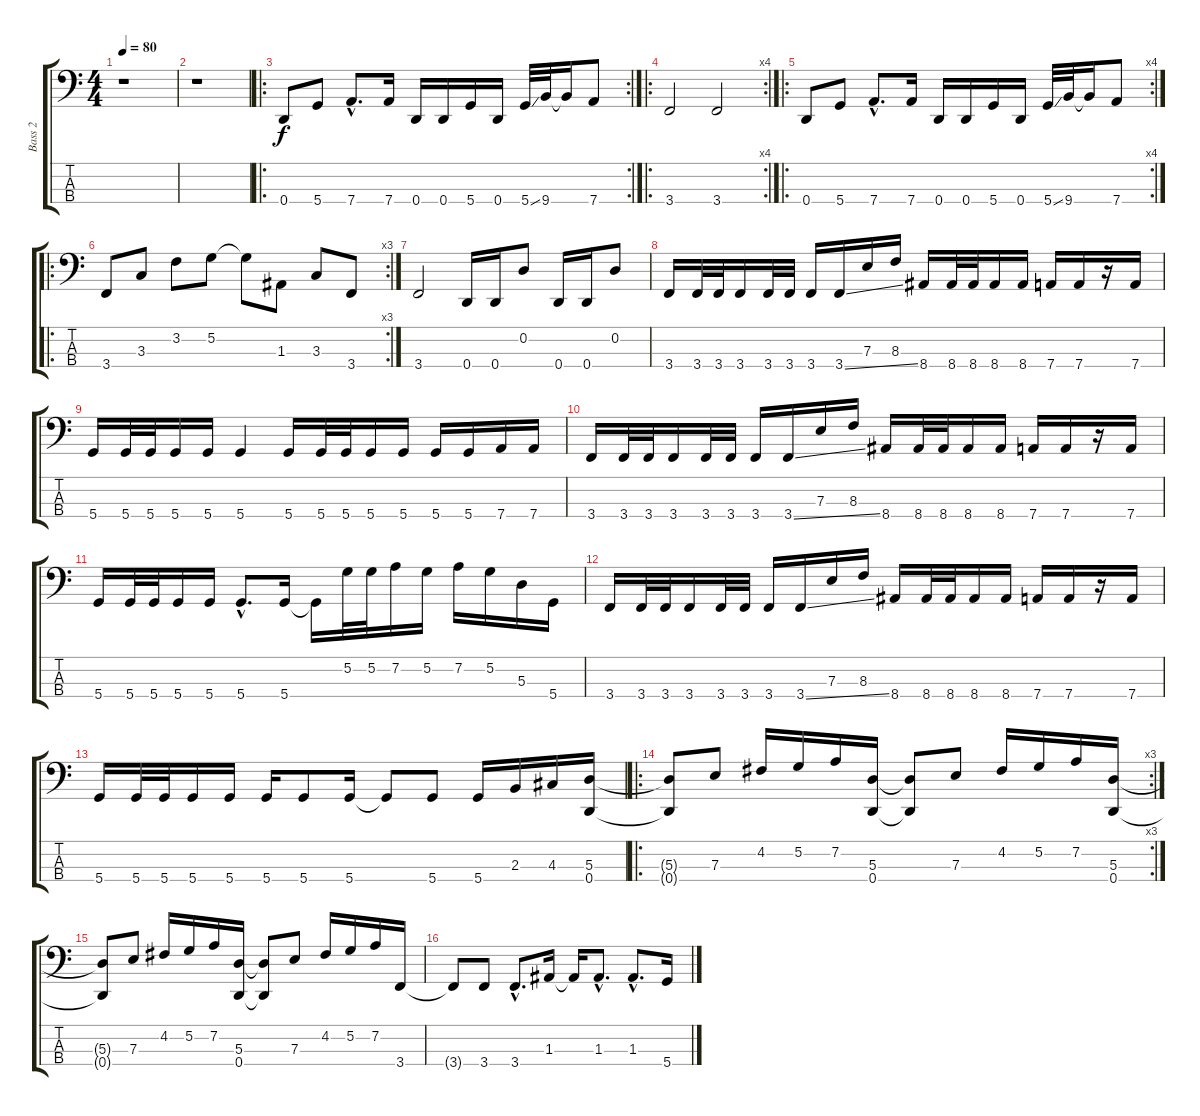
\track ("Bass 2" "Bass 2") {instrument electricbasspick}
\staff {score tabs}
\tuning (G2 D2 A1 D1) {hide}
\ts (4 4)
\tempo 80
\clef f4
\ks c
r.1{dy f instrument electricbasspick} |
r.1 |
\ro
\rc 2
0.4.8 5.4.8 7.4{hac}.8{d} 7.4.16 0.4.16 0.4.16 5.4.16 0.4.16 5.4{ss}.32 9.4.32 9.4{t}.16 7.4.8 |
\ro
\rc 4
3.4.2 3.4.2 |
\ro
\rc 4
0.4.8 5.4.8 7.4{hac}.8{d} 7.4.16 0.4.16 0.4.16 5.4.16 0.4.16 5.4{ss}.32 9.4.32 9.4{t}.16 7.4.8 |
\ro
\rc 3
3.4.8 3.3.8 3.2.8 5.2.8 5.2{t}.8 1.3.8 3.3.8 3.4.8 |
3.4.2 0.4.16 0.4.16 0.2.8 0.4.16 0.4.16 0.2.8 |
3.4.16 3.4.32 3.4.32 3.4.16 3.4.32 3.4.32 3.4.16 3.4{ss}.16 7.3.16 8.3.16 8.4.16 8.4.32 8.4.32 8.4.16 8.4.16 7.4.16 7.4.16 r.16 7.4.16 |
5.4.16 5.4.32 5.4.32 5.4.16 5.4.16 5.4.4 5.4.16 5.4.32 5.4.32 5.4.16 5.4.16 5.4.16 5.4.16 7.4.16 7.4.16 |
3.4.16 3.4.32 3.4.32 3.4.16 3.4.32 3.4.32 3.4.16 3.4{ss}.16 7.3.16 8.3.16 8.4.16 8.4.32 8.4.32 8.4.16 8.4.16 7.4.16 7.4.16 r.16 7.4.16 |
5.4.16 5.4.32 5.4.32 5.4.16 5.4.16 5.4{hac}.8{d} 5.4.16 5.4{t}.16 5.2.32 5.2.32 7.2.16 5.2.16 7.2.16 5.2.16 5.3.16 5.4.16 |
3.4.16 3.4.32 3.4.32 3.4.16 3.4.32 3.4.32 3.4.16 3.4{ss}.16 7.3.16 8.3.16 8.4.16 8.4.32 8.4.32 8.4.16 8.4.16 7.4.16 7.4.16 r.16 7.4.16 |
5.4.16 5.4.32 5.4.32 5.4.16 5.4.16 5.4.16 5.4.8 5.4.16 5.4{t}.8 5.4.8 5.4.16 2.3.16 4.3.16 (5.3 0.4).16 |
\ro
\rc 3
(5.3{t} 0.4{t}).8 7.3.8 4.2.16 5.2.16 7.2.16 (5.3 0.4).16 (5.3{t} 0.4{t}).8 7.3.8 4.2.16 5.2.16 7.2.16 (5.3 0.4).16 |
(5.3{t} 0.4{t}).8 7.3.8 4.2.16 5.2.16 7.2.16 (5.3 0.4).16 (5.3{t} 0.4{t}).8 7.3.8 4.2.16 5.2.16 7.2.16 3.4.16 |
3.4{t}.8 3.4.8 3.4{hac}.8{d} 1.3.16 1.3{t}.16 1.3{hac}.8{d} 1.3{hac}.8{d} 5.4.16
